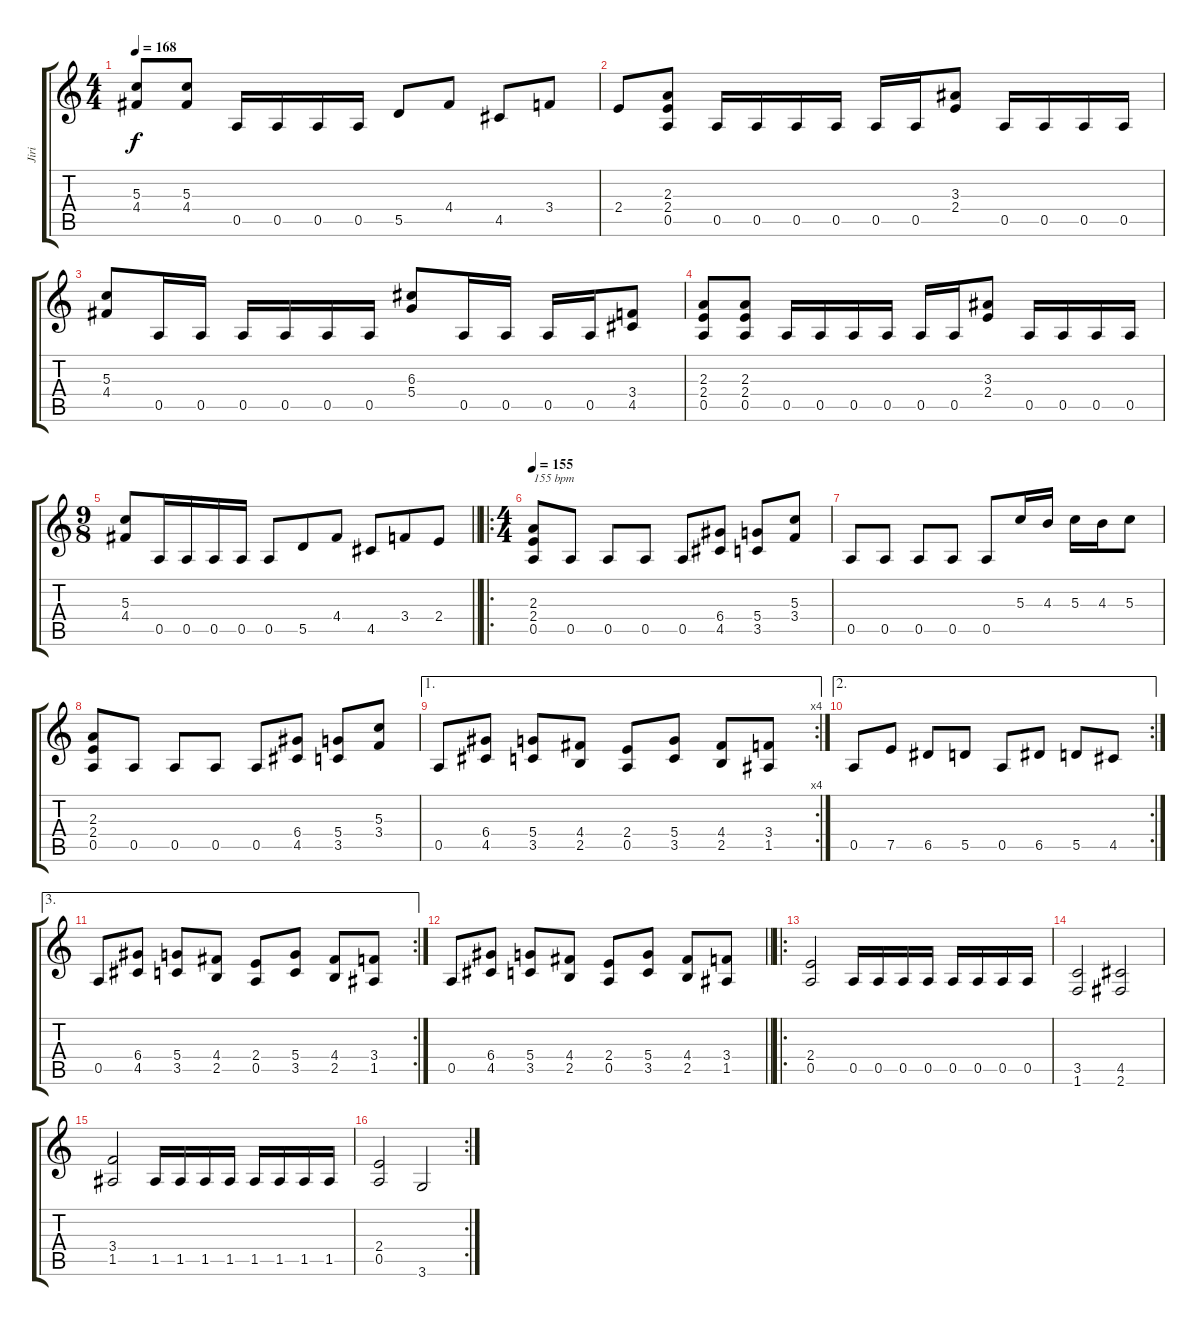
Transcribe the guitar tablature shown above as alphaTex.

\track ("Jiri" "Jiri") {instrument distortionguitar}
\staff {score tabs}
\tuning (E4 B3 G3 D3 A2 E2) {hide}
\ts (4 4)
\tempo 168
\clef g2
\ks c
(5.3 4.4).8{dy f} (5.3 4.4).8 0.5.16 0.5.16 0.5.16 0.5.16 5.5.8 4.4.8 4.5.8 3.4.8 |
2.4.8 (2.3 2.4 0.5).8 0.5.16 0.5.16 0.5.16 0.5.16 0.5.16 0.5.16 (3.3 2.4).8 0.5.16 0.5.16 0.5.16 0.5.16 |
(5.3 4.4).8 0.5.16 0.5.16 0.5.16 0.5.16 0.5.16 0.5.16 (6.3 5.4).8 0.5.16 0.5.16 0.5.16 0.5.16 (3.4 4.5).8 |
(2.3 2.4 0.5).8 (2.3 2.4 0.5).8 0.5.16 0.5.16 0.5.16 0.5.16 0.5.16 0.5.16 (3.3 2.4).8 0.5.16 0.5.16 0.5.16 0.5.16 |
\ts (9 8)
\barLineRight lightlight
(5.3 4.4).8 0.5.16 0.5.16 0.5.16 0.5.16 0.5.8 5.5.8 4.4.8 4.5.8 3.4.8 2.4.8 |
\ro
\ts (4 4)
\tempo 155
(2.3 2.4 0.5).8{txt "155 bpm"} 0.5.8 0.5.8 0.5.8 0.5.8 (6.4 4.5).8 (5.4 3.5).8 (5.3 3.4).8 |
0.5.8 0.5.8 0.5.8 0.5.8 0.5.8 5.3.16 4.3.16 5.3.16 4.3.16 5.3.8 |
(2.3 2.4 0.5).8 0.5.8 0.5.8 0.5.8 0.5.8 (6.4 4.5).8 (5.4 3.5).8 (5.3 3.4).8 |
\ae 1
\rc 4
0.5.8 (6.4 4.5).8 (5.4 3.5).8 (4.4 2.5).8 (2.4 0.5).8 (5.4 3.5).8 (4.4 2.5).8 (3.4 1.5).8 |
\ae 2
\rc 2
0.5.8 7.5.8 6.5.8 5.5.8 0.5.8 6.5.8 5.5.8 4.5.8 |
\ae 3
\rc 2
0.5.8 (6.4 4.5).8 (5.4 3.5).8 (4.4 2.5).8 (2.4 0.5).8 (5.4 3.5).8 (4.4 2.5).8 (3.4 1.5).8 |
\barLineRight lightlight
0.5.8 (6.4 4.5).8 (5.4 3.5).8 (4.4 2.5).8 (2.4 0.5).8 (5.4 3.5).8 (4.4 2.5).8 (3.4 1.5).8 |
\ro
(2.4 0.5).2 0.5.16 0.5.16 0.5.16 0.5.16 0.5.16 0.5.16 0.5.16 0.5.16 |
(3.5 1.6).2 (4.5 2.6).2 |
(3.4 1.5).2 1.5.16 1.5.16 1.5.16 1.5.16 1.5.16 1.5.16 1.5.16 1.5.16 |
\rc 2
(2.4 0.5).2 3.6.2
